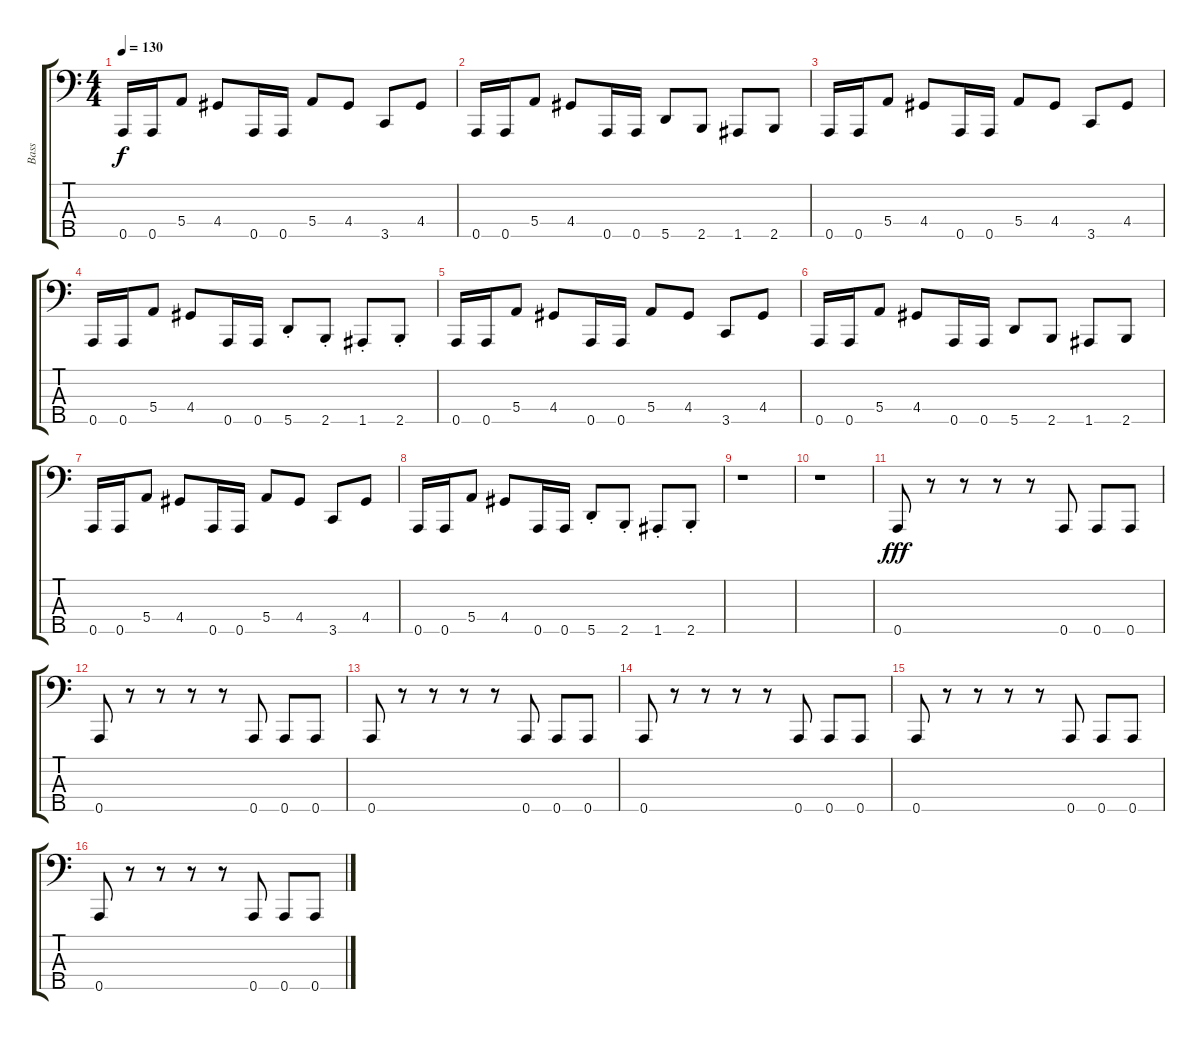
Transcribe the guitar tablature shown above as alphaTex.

\track ("Bass" "Bass") {instrument electricbasspick}
\staff {score tabs}
\tuning (Gb2 D2 A1 E1 A0) {hide}
\ts (4 4)
\tempo 130
\clef f4
\ks c
0.5.16{dy f} 0.5.16 5.4.8 4.4.8 0.5.16 0.5.16 5.4.8 4.4.8 3.5.8 4.4.8 |
0.5.16 0.5.16 5.4.8 4.4.8 0.5.16 0.5.16 5.5.8 2.5.8 1.5.8 2.5.8 |
0.5.16 0.5.16 5.4.8 4.4.8 0.5.16 0.5.16 5.4.8 4.4.8 3.5.8 4.4.8 |
0.5.16 0.5.16 5.4.8 4.4.8 0.5.16 0.5.16 5.5{st}.8 2.5{st}.8 1.5{st}.8 2.5{st}.8 |
0.5.16 0.5.16 5.4.8 4.4.8 0.5.16 0.5.16 5.4.8 4.4.8 3.5.8 4.4.8 |
0.5.16 0.5.16 5.4.8 4.4.8 0.5.16 0.5.16 5.5.8 2.5.8 1.5.8 2.5.8 |
0.5.16 0.5.16 5.4.8 4.4.8 0.5.16 0.5.16 5.4.8 4.4.8 3.5.8 4.4.8 |
0.5.16 0.5.16 5.4.8 4.4.8 0.5.16 0.5.16 5.5{st}.8 2.5{st}.8 1.5{st}.8 2.5{st}.8 |
r.1 |
r.1 |
0.5.8{dy fff} r.8 r.8 r.8 r.8 0.5.8 0.5.8 0.5.8 |
0.5.8 r.8 r.8 r.8 r.8 0.5.8 0.5.8 0.5.8 |
0.5.8 r.8 r.8 r.8 r.8 0.5.8 0.5.8 0.5.8 |
0.5.8 r.8 r.8 r.8 r.8 0.5.8 0.5.8 0.5.8 |
0.5.8 r.8 r.8 r.8 r.8 0.5.8 0.5.8 0.5.8 |
0.5.8 r.8 r.8 r.8 r.8 0.5.8 0.5.8 0.5.8
